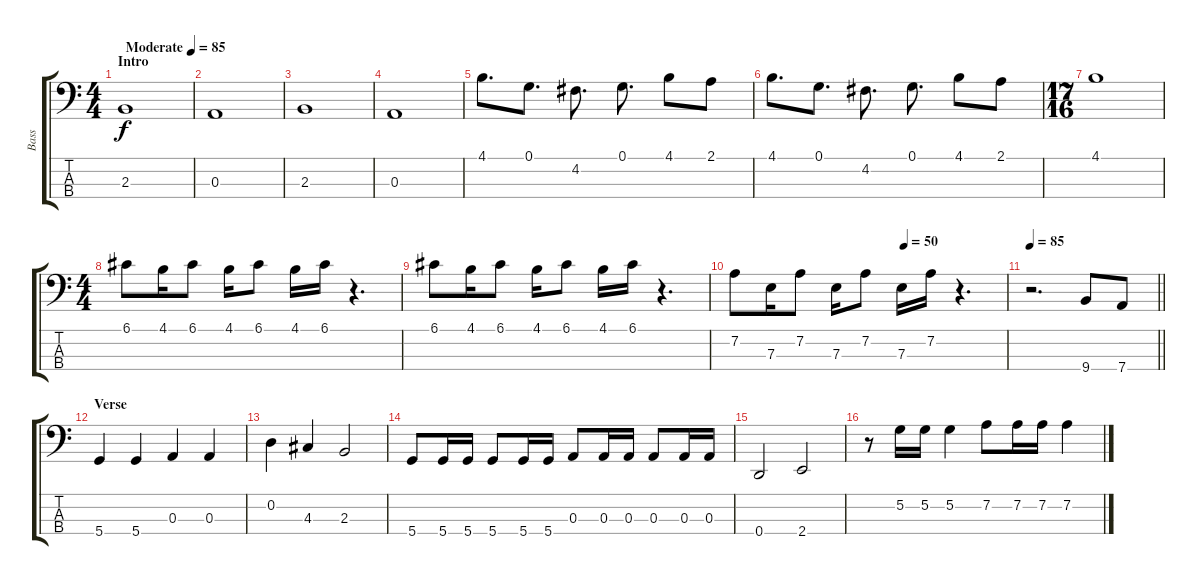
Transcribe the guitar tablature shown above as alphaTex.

\track ("Bass" "Bass") {instrument acousticbass}
\staff {score tabs}
\tuning (G2 D2 A1 D1) {hide}
\ts (4 4)
\section ("" "Intro")
\tempo (85 "Moderate")
\clef f4
\ks c
2.3.1{dy f instrument acousticbass} |
0.3.1 |
2.3.1 |
0.3.1 |
4.1.8{d} 0.1.8{d} 4.2.8{d} 0.1.8{d} 4.1.8 2.1.8 |
4.1.8{d} 0.1.8{d} 4.2.8{d} 0.1.8{d} 4.1.8 2.1.8 |
\ts (17 16)
4.1.1 |
\ts (4 4)
6.1.8 4.1.16 6.1.8 4.1.16 6.1.8 4.1.16 6.1.16 r.4{d} |
6.1.8 4.1.16 6.1.8 4.1.16 6.1.8 4.1.16 6.1.16 r.4{d} |
\tempo (50 0.625)
7.2.8 7.3.16 7.2.8 7.3.16 7.2.8 7.3.16 7.2.16 r.4{d} |
\tempo 85
\barLineRight lightlight
r.2{d} 9.4.8 7.4.8 |
\section ("" "Verse")
5.4.4 5.4.4 0.3.4 0.3.4 |
0.2.4 4.3.4 2.3.2 |
5.4.8 5.4.16 5.4.16 5.4.8 5.4.16 5.4.16 0.3.8 0.3.16 0.3.16 0.3.8 0.3.16 0.3.16 |
0.4.2 2.4.2 |
r.8 5.2.16 5.2.16 5.2.4 7.2.8 7.2.16 7.2.16 7.2.4
